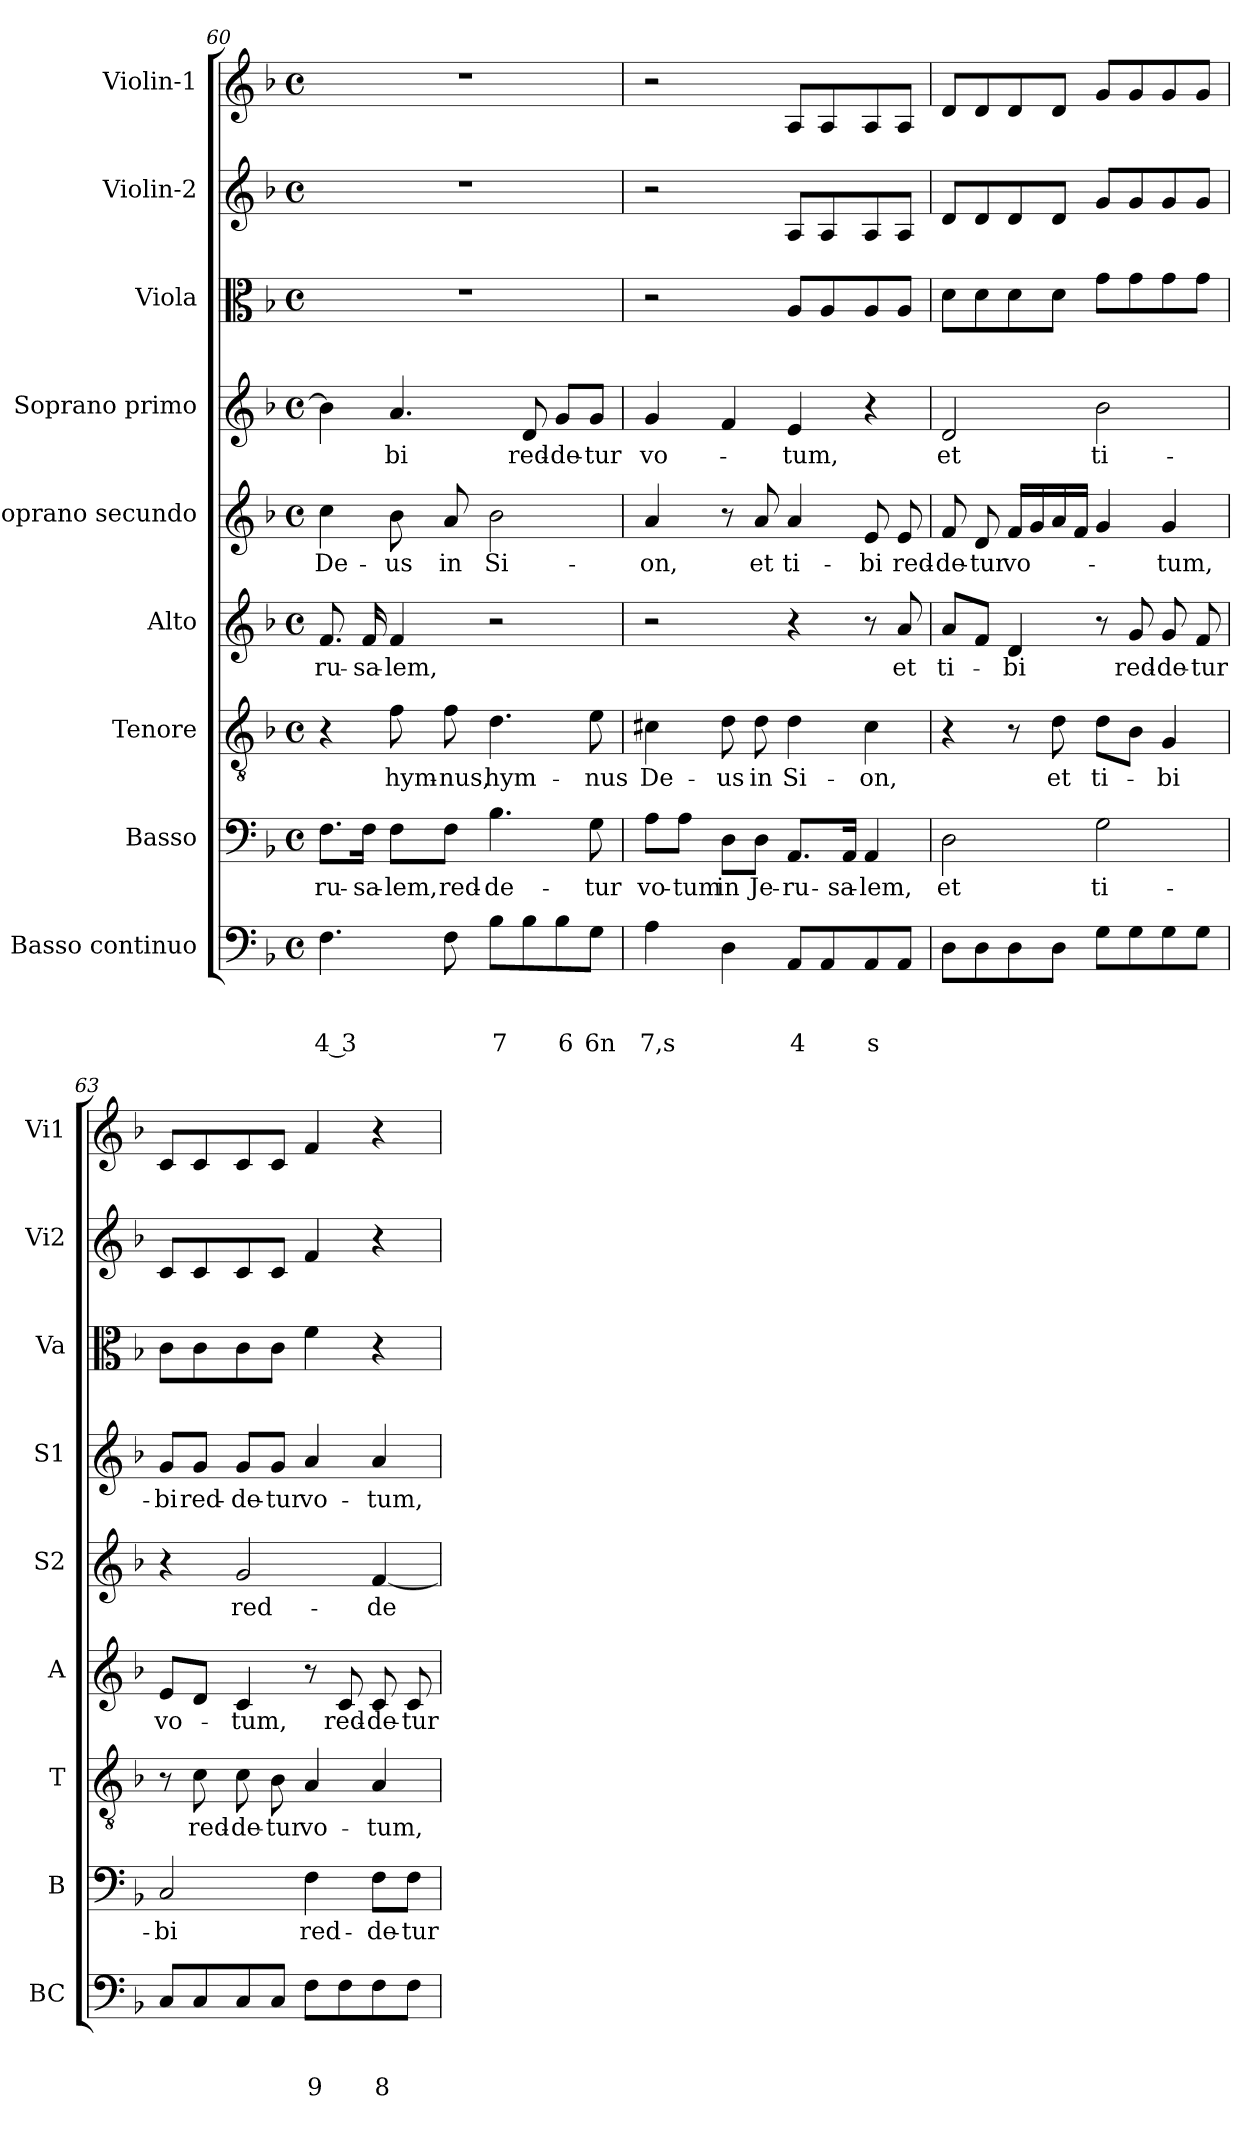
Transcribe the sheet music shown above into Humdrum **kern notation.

**kern	**text	**text	**text	**kern	**text	**kern	**text	**kern	**text	**kern	**text	**kern	**text	**kern	**kern	**kern
*part9	*part9	*part9	*part9	*part8	*part8	*part7	*part7	*part6	*part6	*part5	*part5	*part4	*part4	*part3	*part2	*part1
*staff9	*staff9	*staff9	*staff9	*staff8	*staff8	*staff7	*staff7	*staff6	*staff6	*staff5	*staff5	*staff4	*staff4	*staff3	*staff2	*staff1
*I"Basso continuo	*	*	*	*I"Basso	*	*I"Tenore	*	*I"Alto	*	*I"Soprano secundo	*	*I"Soprano primo	*	*I"Viola	*I"Violin-2	*I"Violin-1
*I'BC	*	*	*	*I'B	*	*I'T	*	*I'A	*	*I'S2	*	*I'S1	*	*I'Va	*I'Vi2	*I'Vi1
!!LO:LB:g=z
*clefF4	*	*	*	*clefF4	*	*clefGv2	*	*clefG2	*	*clefG2	*	*clefG2	*	*clefC3	*clefG2	*clefG2
*k[b-]	*	*	*	*k[b-]	*	*k[b-]	*	*k[b-]	*	*k[b-]	*	*k[b-]	*	*k[b-]	*k[b-]	*k[b-]
*F:	*	*	*	*F:	*	*F:	*	*F:	*	*F:	*	*F:	*	*F:	*F:	*F:
*M4/4	*	*	*	*M4/4	*	*M4/4	*	*M4/4	*	*M4/4	*	*M4/4	*	*M4/4	*M4/4	*M4/4
*met(c)	*	*	*	*met(c)	*	*met(c)	*	*met(c)	*	*met(c)	*	*met(c)	*	*met(c)	*met(c)	*met(c)
=60	=60	=60	=60	=60	=60	=60	=60	=60	=60	=60	=60	=60	=60	=60	=60	=60
!	!	!	!LO:LY:b	!	!LO:LY:b	!	!	!	!LO:LY:b	!	!LO:LY:b	!	!	!	!	!
4.F\	.	.	4 3	8.F\L	-ru-	4r	.	8.f/	-ru-	4cc\	De-	4b-\]	.	1r	1r	1r
!	!	!	!	!	!LO:LY:b	!	!	!	!LO:LY:b	!	!	!	!	!	!	!
.	.	.	.	16F\Jk	-sa-	.	.	16f/	-sa-	.	.	.	.	.	.	.
!	!	!	!	!	!LO:LY:b	!	!LO:LY:b	!	!LO:LY:b	!	!LO:LY:b	!	!LO:LY:b	!	!	!
.	.	.	.	8F\L	-lem,	8f\	hym-	4f/	-lem,	8b-\	-us	4.a/	-bi	.	.	.
!	!	!	!	!	!LO:LY:b	!	!LO:LY:b	!	!	!	!LO:LY:b	!	!	!	!	!
8F\	.	.	.	8F\J	red-	8f\	-nus,	.	.	8a/	in	.	.	.	.	.
!	!	!	!LO:LY:b	!	!LO:LY:b	!	!LO:LY:b	!	!	!	!LO:LY:b	!	!	!	!	!
8B-\L	.	.	7	4.B-\	-de-	4.d\	hym-	2r	.	2b-\	Si-	.	.	.	.	.
!	!	!	!	!	!	!	!	!	!	!	!	!	!LO:LY:b	!	!	!
8B-\	.	.	.	.	.	.	.	.	.	.	.	8d/	red-	.	.	.
!	!	!	!LO:LY:b	!	!	!	!	!	!	!	!	!	!LO:LY:b	!	!	!
8B-\	.	.	6	.	.	.	.	.	.	.	.	8g/L	-de-	.	.	.
!	!	!	!LO:LY:b	!	!LO:LY:b	!	!LO:LY:b	!	!	!	!	!	!LO:LY:b	!	!	!
8G\J	.	.	6n	8G\	-tur	8e\	-nus	.	.	.	.	8g/J	-tur	.	.	.
=61	=61	=61	=61	=61	=61	=61	=61	=61	=61	=61	=61	=61	=61	=61	=61	=61
!	!	!	!LO:LY:b	!	!LO:LY:b	!	!LO:LY:b	!	!	!	!LO:LY:b	!	!LO:LY:b	!	!	!
4A\	.	.	7,s	8A\L	vo-	4c#X\	De-	2r	.	4a/	-on,	4g/	vo-	2r	2r	2r
!	!	!	!	!	!LO:LY:b	!	!	!	!	!	!	!	!	!	!	!
.	.	.	.	8A\J	-tum	.	.	.	.	.	.	.	.	.	.	.
!	!	!	!	!	!LO:LY:b	!	!LO:LY:b	!	!	!	!	!	!	!	!	!
4D\	.	.	.	8D\L	in	8d\	-us	.	.	8r	.	4f/	.	.	.	.
!	!	!	!	!	!LO:LY:b	!	!LO:LY:b	!	!	!	!LO:LY:b	!	!	!	!	!
.	.	.	.	8D\J	Je-	8d\	in	.	.	8a/	et	.	.	.	.	.
!	!	!	!LO:LY:b	!	!LO:LY:b	!	!LO:LY:b	!	!	!	!LO:LY:b	!	!LO:LY:b	!	!	!
8AA/L	.	.	4	8.AA/L	-ru-	4d\	Si-	4r	.	4a/	ti-	4e/	-tum,	8A/L	8A/L	8A/L
8AA/	.	.	.	.	.	.	.	.	.	.	.	.	.	8A/	8A/	8A/
!	!	!	!	!	!LO:LY:b	!	!	!	!	!	!	!	!	!	!	!
.	.	.	.	16AA/Jk	-sa-	.	.	.	.	.	.	.	.	.	.	.
!	!	!	!LO:LY:b	!	!LO:LY:b	!	!LO:LY:b	!	!	!	!LO:LY:b	!	!	!	!	!
8AA/	.	.	s	4AA/	-lem,	4c#\	-on,	8r	.	8e/	-bi	4r	.	8A/	8A/	8A/
!	!	!	!	!	!	!	!	!	!LO:LY:b	!	!LO:LY:b	!	!	!	!	!
8AA/J	.	.	.	.	.	.	.	8a/	et	8e/	red-	.	.	8A/J	8A/J	8A/J
=62	=62	=62	=62	=62	=62	=62	=62	=62	=62	=62	=62	=62	=62	=62	=62	=62
!	!	!	!	!	!LO:LY:b	!	!	!	!LO:LY:b	!	!LO:LY:b	!	!LO:LY:b	!	!	!
8D\L	.	.	.	2D\	et	4r	.	8a/L	ti-	8f/	-de-	2d/	et	8d\L	8d/L	8d/L
!	!	!	!	!	!	!	!	!	!	!	!LO:LY:b	!	!	!	!	!
8D\	.	.	.	.	.	.	.	8f/J	.	8d/	-tur	.	.	8d\	8d/	8d/
!	!	!	!	!	!	!	!	!	!LO:LY:b	!	!LO:LY:b	!	!	!	!	!
8D\	.	.	.	.	.	8r	.	4d/	-bi	16f/LL	vo-	.	.	8d\	8d/	8d/
.	.	.	.	.	.	.	.	.	.	16g/	.	.	.	.	.	.
!	!	!	!	!	!	!	!LO:LY:b	!	!	!	!	!	!	!	!	!
8D\J	.	.	.	.	.	8d\	et	.	.	16a/	.	.	.	8d\J	8d/J	8d/J
.	.	.	.	.	.	.	.	.	.	16f/JJ	.	.	.	.	.	.
!	!	!	!	!	!LO:LY:b	!	!LO:LY:b	!	!	!	!	!	!LO:LY:b	!	!	!
8G\L	.	.	.	2G\	ti-	8d\L	ti-	8r	.	4g/	.	2b-\	ti-	8g\L	8g/L	8g/L
!	!	!	!	!	!	!	!	!	!LO:LY:b	!	!	!	!	!	!	!
8G\	.	.	.	.	.	8B-\J	.	8g/	red-	.	.	.	.	8g\	8g/	8g/
!	!	!	!	!	!	!	!LO:LY:b	!	!LO:LY:b	!	!LO:LY:b	!	!	!	!	!
8G\	.	.	.	.	.	4G/	-bi	8g/	-de-	4g/	-tum,	.	.	8g\	8g/	8g/
!	!	!	!	!	!	!	!	!	!LO:LY:b	!	!	!	!	!	!	!
8G\J	.	.	.	.	.	.	.	8f/	-tur	.	.	.	.	8g\J	8g/J	8g/J
=63	=63	=63	=63	=63	=63	=63	=63	=63	=63	=63	=63	=63	=63	=63	=63	=63
!	!	!	!	!	!LO:LY:b	!	!	!	!LO:LY:b	!	!	!	!LO:LY:b	!	!	!
8C/L	.	.	.	2C/	-bi	8r	.	8e/L	vo-	4r	.	8g/L	-bi	8c\L	8c/L	8c/L
!	!	!	!	!	!	!	!LO:LY:b	!	!	!	!	!	!LO:LY:b	!	!	!
8C/	.	.	.	.	.	8c\	red-	8d/J	.	.	.	8g/J	red-	8c\	8c/	8c/
!	!	!	!	!	!	!	!LO:LY:b	!	!LO:LY:b	!	!LO:LY:b	!	!LO:LY:b	!	!	!
8C/	.	.	.	.	.	8c\	-de-	4c/	-tum,	2g/	red-	8g/L	-de-	8c\	8c/	8c/
!	!	!	!	!	!	!	!LO:LY:b	!	!	!	!	!	!LO:LY:b	!	!	!
8C/J	.	.	.	.	.	8B-\	-tur	.	.	.	.	8g/J	-tur	8c\J	8c/J	8c/J
!	!	!	!LO:LY:b	!	!LO:LY:b	!	!LO:LY:b	!	!	!	!	!	!LO:LY:b	!	!	!
8F\L	.	.	9	4F\	red-	4A/	vo-	8r	.	.	.	4a/	vo-	4f\	4f/	4f/
!	!	!	!	!	!	!	!	!	!LO:LY:b	!	!	!	!	!	!	!
8F\	.	.	.	.	.	.	.	8c/	red-	.	.	.	.	.	.	.
!	!	!	!LO:LY:b	!	!LO:LY:b	!	!LO:LY:b	!	!LO:LY:b	!	!LO:LY:b	!	!LO:LY:b	!	!	!
8F\	.	.	8	8F\L	-de-	4A/	-tum,	8c/	-de-	[4f/	-de-	4a/	-tum,	4r	4r	4r
!	!	!	!	!	!LO:LY:b	!	!	!	!LO:LY:b	!	!	!	!	!	!	!
8F\J	.	.	.	8F\J	-tur	.	.	8c/	-tur	.	.	.	.	.	.	.
=	=	=	=	=	=	=	=	=	=	=	=	=	=	=	=	=
*-	*-	*-	*-	*-	*-	*-	*-	*-	*-	*-	*-	*-	*-	*-	*-	*-
